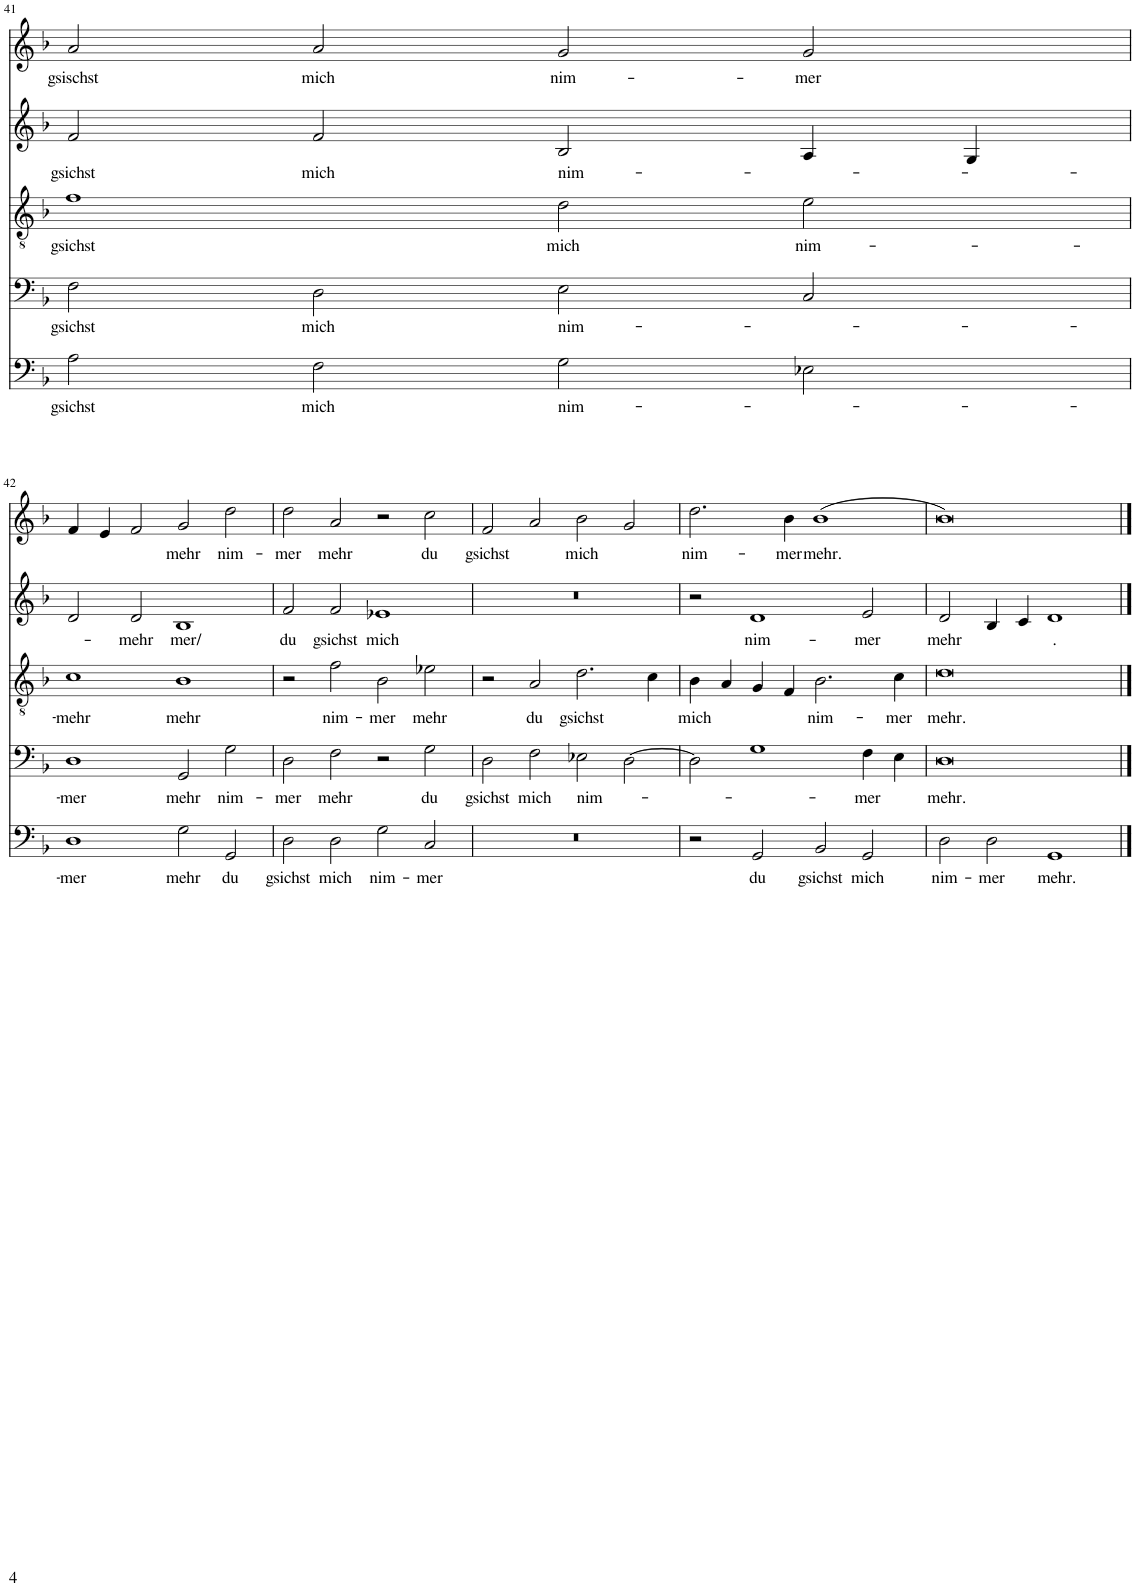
**kern	**text	**kern	**text	**kern	**text	**kern	**text	**kern	**text
*part5	*part5	*part4	*part4	*part3	*part3	*part2	*part2	*part1	*part1
*staff5	*staff5	*staff4	*staff4	*staff3	*staff3	*staff2	*staff2	*staff1	*staff1
*I"Bass	*	*I"Bass	*	*I"Tenor	*	*I"Tenor	*	*I"Soprano	*
!!LO:PB:g=z
*clefF4	*	*clefF4	*	*clefGv2	*	*clefG2	*	*clefG2	*
*k[b-]	*	*k[b-]	*	*k[b-]	*	*k[b-]	*	*k[b-]	*
*M4/2	*	*M4/2	*	*M4/2	*	*M4/2	*	*M4/2	*
=41	=41	=41	=41	=41	=41	=41	=41	=41	=41
!	!LO:LY:b	!	!LO:LY:b	!	!LO:LY:b	!	!LO:LY:b	!	!LO:LY:b
2A\	gsichst	2F\	gsichst	1f	gsichst	2f/	gsichst	2a/	gsischst
!	!LO:LY:b	!	!LO:LY:b	!	!	!	!LO:LY:b	!	!LO:LY:b
2F\	mich	2D\	mich	.	.	2f/	mich	2a/	mich
!	!LO:LY:b	!	!LO:LY:b	!	!LO:LY:b	!	!LO:LY:b	!	!LO:LY:b
2G\	nim-	2E\	nim-	2d\	mich	2B-/	nim-	2g/	nim-
!	!	!	!	!	!LO:LY:b	!	!	!	!LO:LY:b
2E-X\	.	2C/	.	2e\	nim-	4A/	.	2g/	-mer
.	.	.	.	.	.	4G/	.	.	.
!!LO:LB:g=z
=42	=42	=42	=42	=42	=42	=42	=42	=42	=42
!	!LO:LY:b	!	!LO:LY:b	!	!LO:LY:b	!	!	!	!
1D	-mer	1D	-mer	1c	-mehr	2d/	.	4f/	.
.	.	.	.	.	.	.	.	4e/	.
!	!	!	!	!	!	!	!LO:LY:b	!	!
.	.	.	.	.	.	2d/	-mehr	2f/	.
!	!LO:LY:b	!	!LO:LY:b	!	!LO:LY:b	!	!LO:LY:b	!	!LO:LY:b
2G\	mehr	2GG/	mehr	1B-	mehr	1B-	mer/	2g/	mehr
!	!LO:LY:b	!	!LO:LY:b	!	!	!	!	!	!LO:LY:b
2GG/	du	2G\	nim-	.	.	.	.	2dd\	nim-
=43	=43	=43	=43	=43	=43	=43	=43	=43	=43
!	!LO:LY:b	!	!LO:LY:b	!	!	!	!LO:LY:b	!	!LO:LY:b
2D\	gsichst	2D\	-mer	2r	.	2f/	du	2dd\	-mer
!	!LO:LY:b	!	!LO:LY:b	!	!LO:LY:b	!	!LO:LY:b	!	!LO:LY:b
2D\	mich	2F\	mehr	2f\	nim-	2f/	gsichst	2a/	mehr
!	!LO:LY:b	!	!	!	!LO:LY:b	!	!LO:LY:b	!	!
2G\	nim-	2r	.	2B-\	-mer	1e-X	mich	2r	.
!	!LO:LY:b	!	!LO:LY:b	!	!LO:LY:b	!	!	!	!LO:LY:b
2C/	-mer	2G\	du	2e-X\	mehr	.	.	2cc\	du
=44	=44	=44	=44	=44	=44	=44	=44	=44	=44
!	!	!	!LO:LY:b	!	!	!	!	!	!LO:LY:b
0r	.	2D\	gsichst	2r	.	0r	.	2f/	gsichst
!	!	!	!LO:LY:b	!	!LO:LY:b	!	!	!	!
.	.	2F\	mich	2A/	du	.	.	2a/	.
!	!	!	!LO:LY:b	!	!LO:LY:b	!	!	!	!LO:LY:b
.	.	2E-X\	nim-	2.d\	gsichst	.	.	2b-\	mich
.	.	[2D\	.	.	.	.	.	2g/	.
.	.	.	.	4c\	.	.	.	.	.
=45	=45	=45	=45	=45	=45	=45	=45	=45	=45
!	!	!	!	!	!LO:LY:b	!	!	!	!LO:LY:b
2r	.	2D\]	.	4B-\	mich	2r	.	2.dd\	nim-
.	.	.	.	4A/	.	.	.	.	.
!	!LO:LY:b	!	!	!	!	!	!LO:LY:b	!	!
2GG/	du	1G	.	4G/	.	1d	nim-	.	.
!	!	!	!	!	!	!	!	!	!LO:LY:b
.	.	.	.	4F/	.	.	.	4b-\	-mer
!	!LO:LY:b	!	!	!	!LO:LY:b	!	!	!	!LO:LY:b
2BB-/	gsichst	.	.	2.B-\	nim-	.	.	(1b-	mehr.
!	!LO:LY:b	!	!LO:LY:b	!	!	!	!LO:LY:b	!	!
2GG/	mich	4F\	-mer	.	.	2e/	-mer	.	.
!	!	!	!	!	!LO:LY:b	!	!	!	!
.	.	4E\	.	4c\	-mer	.	.	.	.
=46	=46	=46	=46	=46	=46	=46	=46	=46	=46
!	!LO:LY:b	!	!LO:LY:b	!	!LO:LY:b	!	!LO:LY:b	!	!
2D\	nim-	0D	mehr.	0d	mehr.	2d/	mehr	0b-)	.
!	!LO:LY:b	!	!	!	!	!	!	!	!
2D\	-mer	.	.	.	.	4B-/	.	.	.
.	.	.	.	.	.	4c/	.	.	.
!	!LO:LY:b	!	!	!	!	!	!LO:LY:b	!	!
1GG	mehr.	.	.	.	.	1d	.	.	.
==	==	==	==	==	==	==	==	==	==
*-	*-	*-	*-	*-	*-	*-	*-	*-	*-
